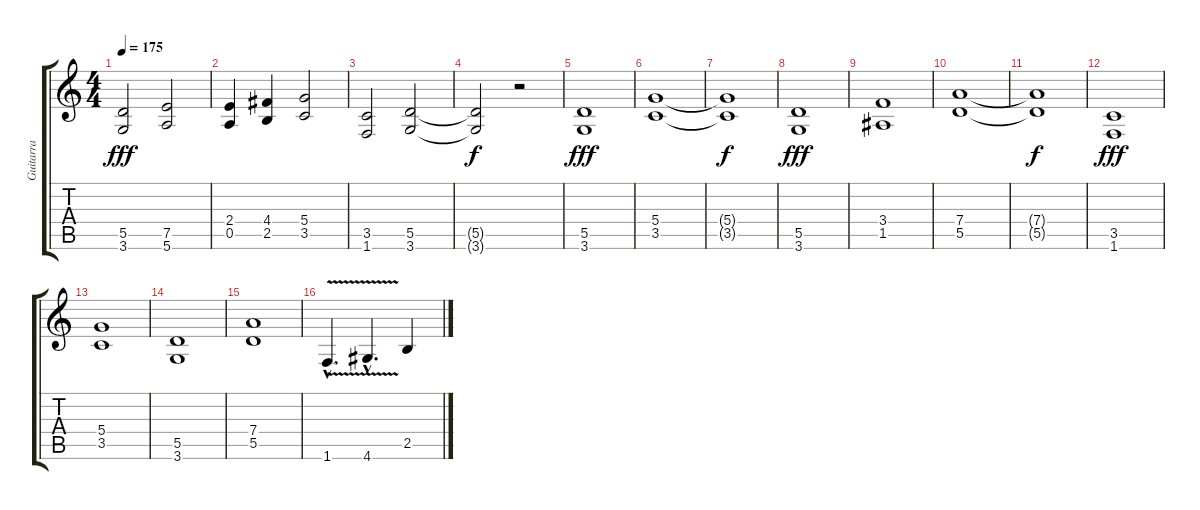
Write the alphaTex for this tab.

\track ("Guitarra" "Guitarra") {instrument distortionguitar}
\staff {score tabs}
\tuning (E4 B3 G3 D3 A2 E2) {hide}
\ts (4 4)
\tempo 175
\clef g2
\ks c
(5.5 3.6).2{dy fff} (7.5 5.6).2 |
(2.4 0.5).4 (4.4 2.5).4 (5.4 3.5).2 |
(3.5 1.6).2 (5.5 3.6).2 |
(5.5{t} 3.6{t}).2{dy f} r.2 |
(5.5 3.6).1{dy fff} |
(5.4 3.5).1 |
(5.4{t} 3.5{t}).1{dy f} |
(5.5 3.6).1{dy fff} |
(3.4 1.5).1 |
(7.4 5.5).1 |
(7.4{t} 5.5{t}).1{dy f} |
(3.5 1.6).1{dy fff} |
(5.4 3.5).1 |
(5.5 3.6).1 |
(7.4 5.5).1 |
1.6{v hac}.4{d} 4.6{v hac}.4{d} 2.5.4
